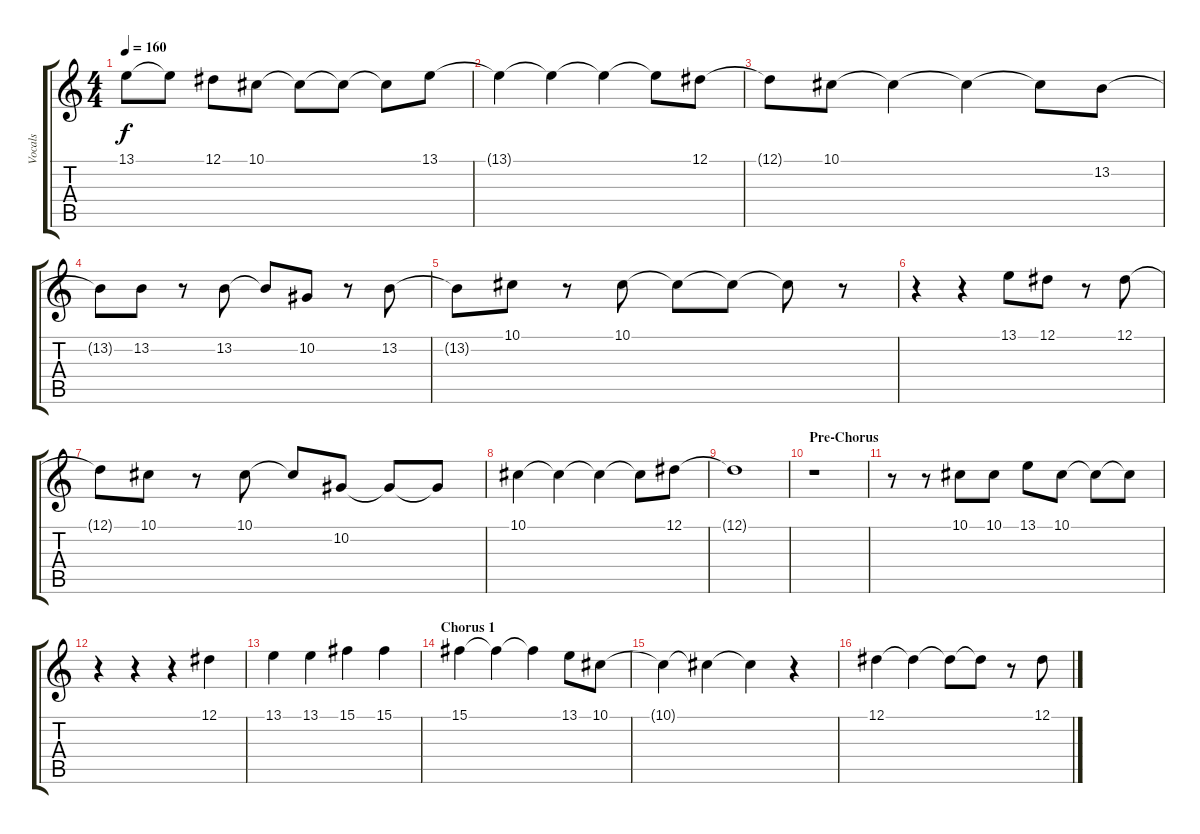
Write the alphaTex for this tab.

\track ("Vocals" "Vocals") {instrument lead6voice}
\staff {score tabs}
\tuning (Eb4 Bb3 Gb3 Db3 Ab2 Db2) {hide}
\ts (4 4)
\tempo 160
\clef g2
\ks c
13.1{t}.8{dy f} 13.1{t}.8 12.1.8 10.1.8 10.1{t}.8 10.1{t}.8 10.1{t}.8 13.1.8 |
13.1{t}.4 13.1{t}.4 13.1{t}.4 13.1{t}.8 12.1.8 |
12.1{t}.8 10.1.8 10.1{t}.4 10.1{t}.4 10.1{t}.8 13.2.8 |
13.2{t}.8 13.2.8 r.8 13.2.8 13.2{t}.8 10.2.8 r.8 13.2.8 |
13.2{t}.8 10.1.8 r.8 10.1.8 10.1{t}.8 10.1{t}.8 10.1{t}.8 r.8 |
r.4 r.4 13.1.8 12.1.8 r.8 12.1.8 |
12.1{t}.8 10.1.8 r.8 10.1.8 10.1{t}.8 10.2.8 10.2{t}.8 10.2{t}.8 |
10.1.4 10.1{t}.4 10.1{t}.4 10.1{t}.8 12.1.8 |
12.1{t}.1 |
\section ("" "Pre-Chorus")
r.1 |
r.8 r.8 10.1.8 10.1.8 13.1.8 10.1.8 10.1{t}.8 10.1{t}.8 |
r.4 r.4 r.4 12.1.4 |
13.1.4 13.1.4 15.1.4 15.1.4 |
\section ("" "Chorus 1")
15.1.4 15.1{t}.4 15.1{t}.4 13.1.8 10.1.8 |
10.1{t}.4 10.1{t}.4 10.1{t}.4 r.4 |
12.1.4 12.1{t}.4 12.1{t}.8 12.1{t}.8 r.8 12.1.8
